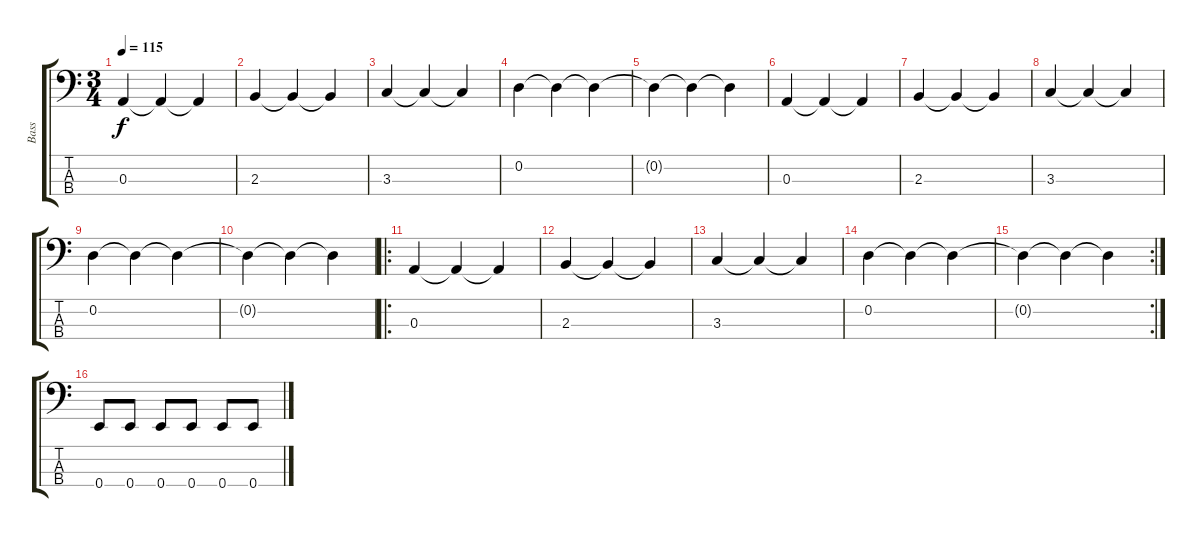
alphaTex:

\track ("Bass" "Bass") {instrument electricbassfinger}
\staff {score tabs}
\tuning (G2 D2 A1 E1) {hide}
\ts (3 4)
\tempo 115
\clef f4
\ks c
0.3.4{dy f volume 16} 0.3{t}.4 0.3{t}.4 |
2.3.4 2.3{t}.4 2.3{t}.4 |
3.3.4 3.3{t}.4 3.3{t}.4 |
0.2.4 0.2{t}.4 0.2{t}.4 |
0.2{t}.4 0.2{t}.4 0.2{t}.4 |
0.3.4{volume 16} 0.3{t}.4 0.3{t}.4 |
2.3.4 2.3{t}.4 2.3{t}.4 |
3.3.4 3.3{t}.4 3.3{t}.4 |
0.2.4 0.2{t}.4 0.2{t}.4 |
0.2{t}.4 0.2{t}.4 0.2{t}.4 |
\ro
0.3.4{volume 16} 0.3{t}.4 0.3{t}.4 |
2.3.4 2.3{t}.4 2.3{t}.4 |
3.3.4 3.3{t}.4 3.3{t}.4 |
0.2.4 0.2{t}.4 0.2{t}.4 |
\rc 2
0.2{t}.4 0.2{t}.4 0.2{t}.4 |
0.4.8 0.4.8 0.4.8 0.4.8 0.4.8 0.4.8
